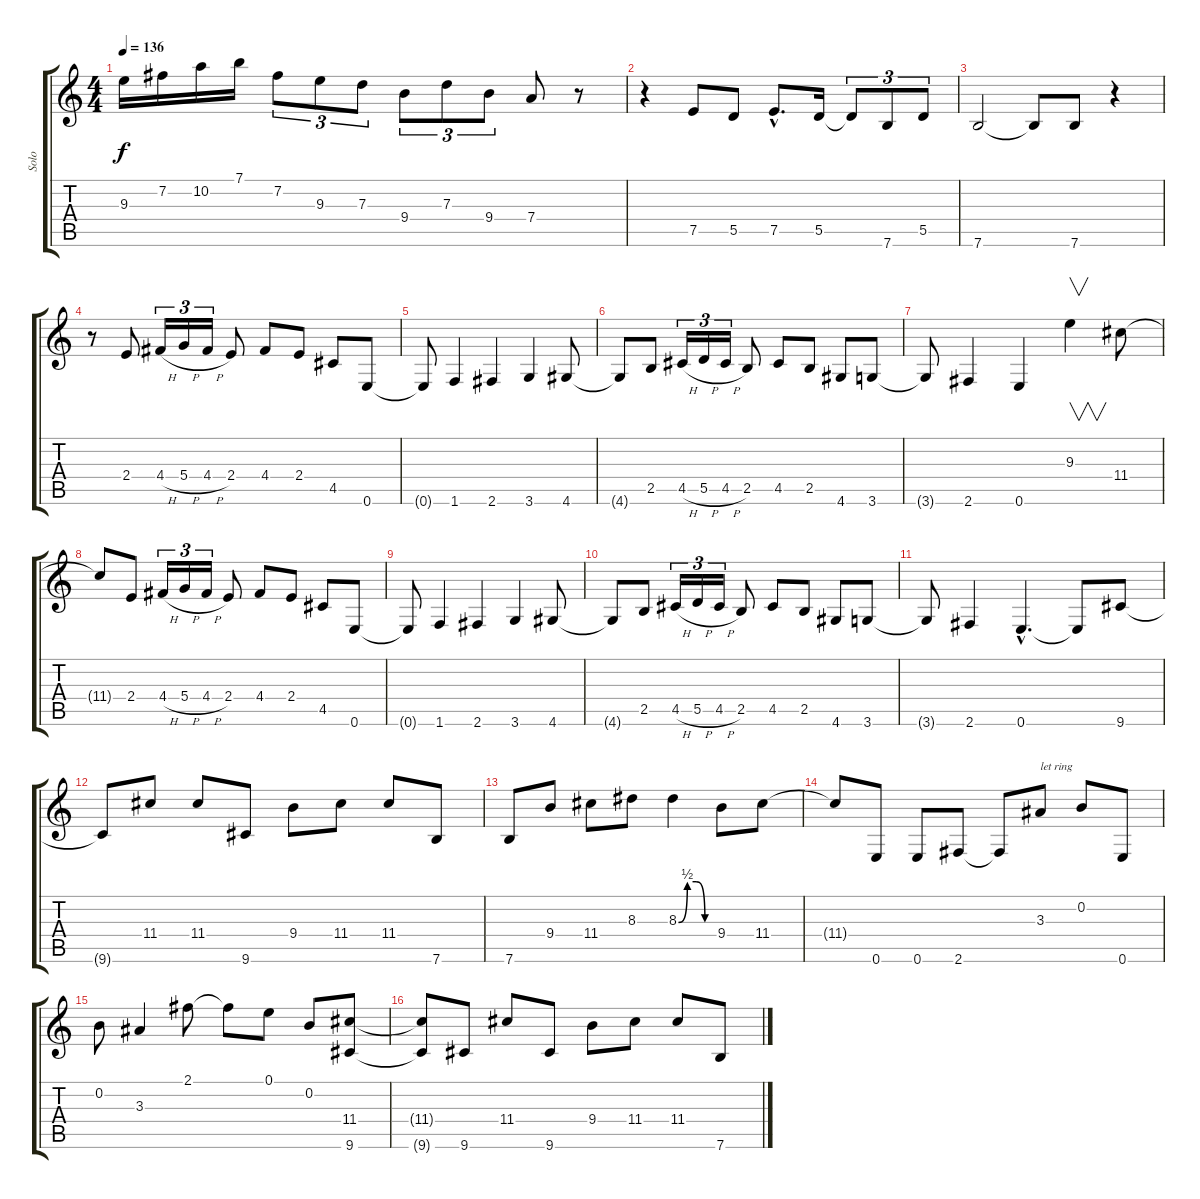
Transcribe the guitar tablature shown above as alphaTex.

\track ("Solo" "Solo") {instrument distortionguitar}
\staff {score tabs}
\tuning (E4 B3 G3 D3 A2 E2) {hide}
\ts (4 4)
\tempo 136
\clef g2
\ks c
9.3{t}.16{dy f} 7.2.16 10.2.16 7.1.16 7.2.8{tu (3 2)} 9.3.8{tu (3 2)} 7.3.8{tu (3 2)} 9.4.8{tu (3 2)} 7.3.8{tu (3 2)} 9.4.8{tu (3 2)} 7.4.8 r.8 |
r.4 7.5.8 5.5.8 7.5{hac}.8{d} 5.5.16 5.5{t}.8{tu (3 2)} 7.6.8{tu (3 2)} 5.5.8{tu (3 2)} |
7.6.2 7.6{t}.8 7.6.8 r.4 |
r.8 2.4.8 4.4{h}.16{tu (3 2)} 5.4{h}.16{tu (3 2)} 4.4{h}.16{tu (3 2)} 2.4.8 4.4.8 2.4.8 4.5.8 0.6.8 |
0.6{t}.8 1.6.4 2.6.4 3.6.4 4.6.8 |
4.6{t}.8 2.5.8 4.5{h}.16{tu (3 2)} 5.5{h}.16{tu (3 2)} 4.5{h}.16{tu (3 2)} 2.5.8 4.5.8 2.5.8 4.6.8 3.6.8 |
3.6{t}.8 2.6.4 0.6.4 9.3.4{v} 11.4.8 |
11.4{t}.8 2.4.8 4.4{h}.16{tu (3 2)} 5.4{h}.16{tu (3 2)} 4.4{h}.16{tu (3 2)} 2.4.8 4.4.8 2.4.8 4.5.8 0.6.8 |
0.6{t}.8 1.6.4 2.6.4 3.6.4 4.6.8 |
4.6{t}.8 2.5.8 4.5{h}.16{tu (3 2)} 5.5{h}.16{tu (3 2)} 4.5{h}.16{tu (3 2)} 2.5.8 4.5.8 2.5.8 4.6.8 3.6.8 |
3.6{t}.8 2.6.4 0.6{hac}.4{d} 0.6{t}.8 9.6.8 |
9.6{t}.8 11.4.8 11.4.8 9.6.8 9.4.8 11.4.8 11.4.8 7.6.8 |
7.6.8 9.4.8 11.4.8 8.3.8 8.3{be (custom 0 0 15 2 30 2 45 0 60 0)}.4 9.4.8 11.4.8 |
11.4{t}.8 0.6.8 0.6.8 2.6.8 2.6{t}.8 3.3.8{txt "let ring"} 0.2.8 0.6.8 |
0.2.8 3.3.4 2.1.8 2.1{t}.8 0.1.8 0.2.8 (11.4 9.6).8 |
(11.4{t} 9.6{t}).8 9.6.8 11.4.8 9.6.8 9.4.8 11.4.8 11.4.8 7.6.8
